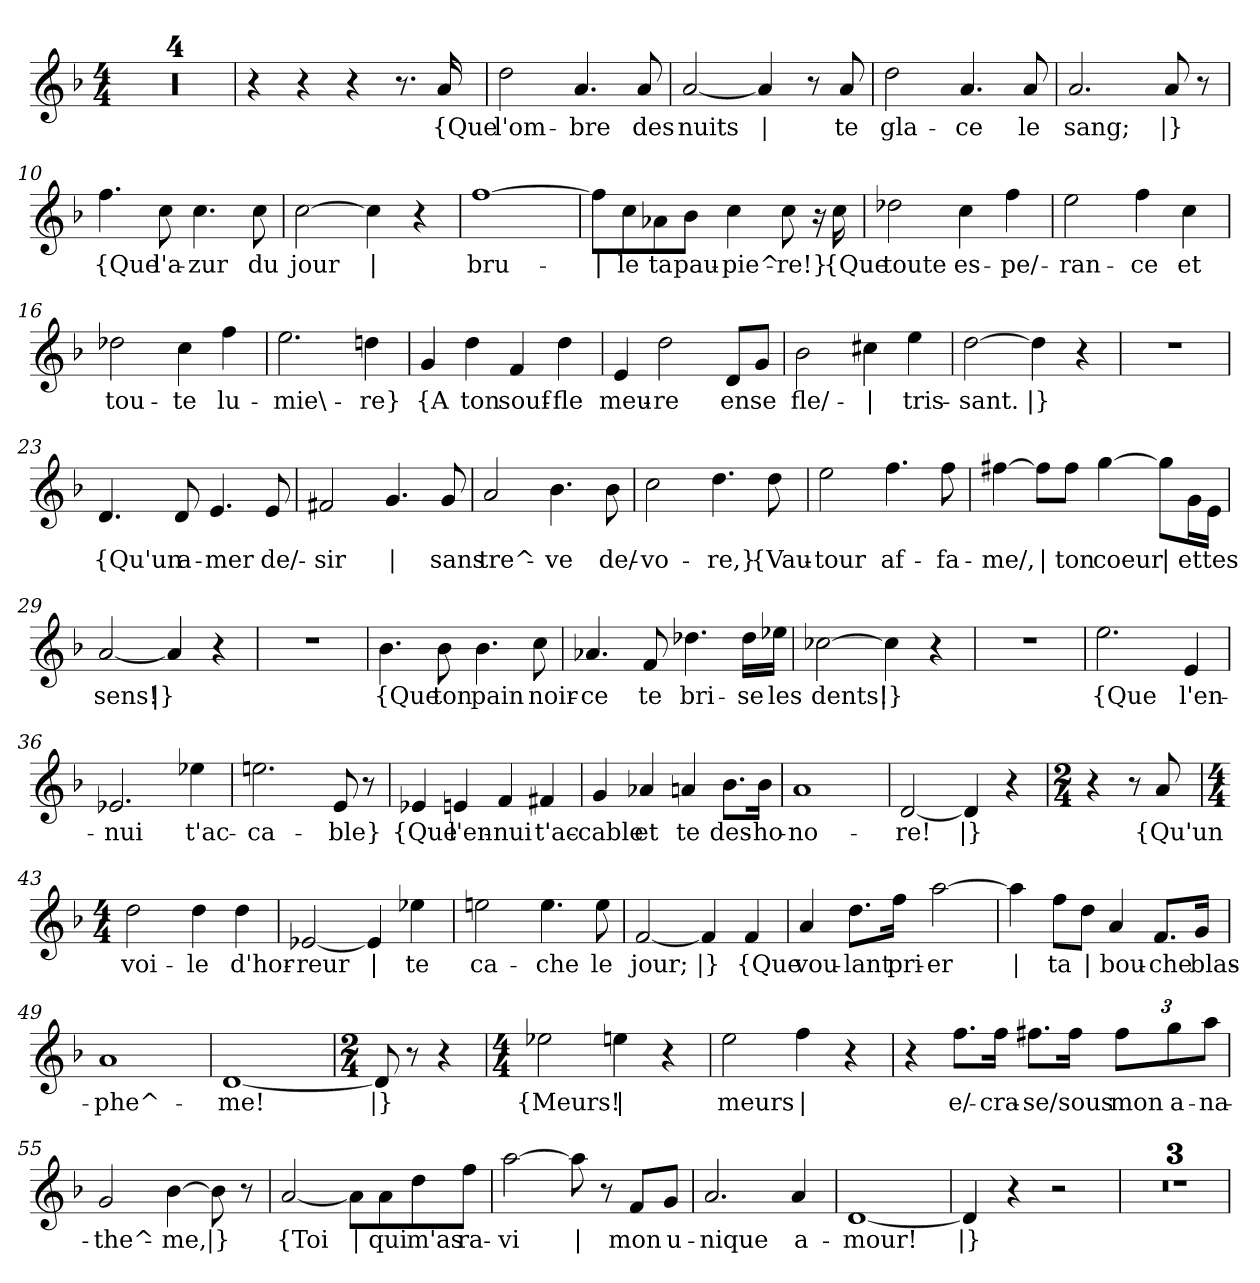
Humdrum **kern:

**kern	**text
*part1	*part1
*staff1	*staff1
*clefG2	*
*k[b-]	*
*M4/4	*
=1	=1
1r	.
=2	=2
1r	.
=3	=3
1r	.
=4	=4
1r	.
=5	=5
4r	.
4r	.
4r	.
8.r	.
!	!LO:LY:b
16a/	{Que
=6	=6
!	!LO:LY:b
2dd\	l'om-
!	!LO:LY:b
4.a/	-bre
!	!LO:LY:b
8a/	des
=7	=7
!	!LO:LY:b
[2a/	nuits
!	!LO:LY:b
4a/]	|
8r	.
!	!LO:LY:b
8a/	te
=8	=8
!	!LO:LY:b
2dd\	gla-
!	!LO:LY:b
4.a/	-ce
!	!LO:LY:b
8a/	le
=9	=9
!	!LO:LY:b
2.a/	sang;
!	!LO:LY:b
8a/	|}
8r	.
!!LO:LB:g=z
=10	=10
!	!LO:LY:b
4.ff\	{Que
!	!LO:LY:b
8cc\	l'a-
!	!LO:LY:b
4.cc\	-zur
!	!LO:LY:b
8cc\	du
=11	=11
!	!LO:LY:b
[2cc\	jour
!	!LO:LY:b
4cc\]	|
4r	.
=12	=12
!	!LO:LY:b
[1ff	bru-
=13	=13
!	!LO:LY:b
8ff\L]	|
!	!LO:LY:b
8cc\	-le
!	!LO:LY:b
8a-X\	ta
!	!LO:LY:b
8b-\J	pau-
!	!LO:LY:b
4cc\	-pie^-
!	!LO:LY:b
8cc\	-re!}
16r	.
!	!LO:LY:b
16cc\	{Que
=14	=14
!	!LO:LY:b
2dd-X\	toute
!	!LO:LY:b
4cc\	es-
!	!LO:LY:b
4ff\	-pe/-
=15	=15
!	!LO:LY:b
2ee\	-ran-
!	!LO:LY:b
4ff\	-ce
!	!LO:LY:b
4cc\	et
!!LO:LB:g=z
=16	=16
!	!LO:LY:b
2dd-X\	tou-
!	!LO:LY:b
4cc\	-te
!	!LO:LY:b
4ff\	lu-
=17	=17
!	!LO:LY:b
2.ee\	-mie\-
!	!LO:LY:b
4ddn\	-re}
=18	=18
!	!LO:LY:b
4g/	{A
!	!LO:LY:b
4dd\	ton
!	!LO:LY:b
4f/	souf-
!	!LO:LY:b
4dd\	-fle
=19	=19
!	!LO:LY:b
4e/	meu-
!	!LO:LY:b
2dd\	-re
!	!LO:LY:b
8d/L	en
!	!LO:LY:b
8g/J	se
=20	=20
!	!LO:LY:b
2b-\	fle/-
!	!LO:LY:b
4cc#X\	|
!	!LO:LY:b
4ee\	-tris-
=21	=21
!	!LO:LY:b
[2dd\	-sant.
!	!LO:LY:b
4dd\]	|}
4r	.
=22	=22
1r	.
!!LO:LB:g=z
=23	=23
!	!LO:LY:b
4.d/	{Qu'un
!	!LO:LY:b
8d/	a-
!	!LO:LY:b
4.e/	-mer
!	!LO:LY:b
8e/	de/-
=24	=24
!	!LO:LY:b
2f#X/	-sir
!	!LO:LY:b
4.g/	|
!	!LO:LY:b
8g/	sans
=25	=25
!	!LO:LY:b
2a/	tre^-
!	!LO:LY:b
4.b-\	-ve
!	!LO:LY:b
8b-\	de/-
=26	=26
!	!LO:LY:b
2cc\	-vo-
!	!LO:LY:b
4.dd\	-re,}
!	!LO:LY:b
8dd\	{Vau-
=27	=27
!	!LO:LY:b
2ee\	-tour
!	!LO:LY:b
4.ff\	af-
!	!LO:LY:b
8ff\	-fa-
=28	=28
!	!LO:LY:b
[4ff#X\	-me/,
!	!LO:LY:b
8ff#\L]	|
!	!LO:LY:b
8ff#\J	ton
!	!LO:LY:b
[4gg\	coeur
!	!LO:LY:b
8gg\L]	|
!	!LO:LY:b
16g\L	et
!	!LO:LY:b
16e\JJ	tes
!!LO:LB:g=z
=29	=29
!	!LO:LY:b
[2a/	sens!
!	!LO:LY:b
4a/]	|}
4r	.
=30	=30
1r	.
=31	=31
!	!LO:LY:b
4.b-\	{Que
!	!LO:LY:b
8b-\	ton
!	!LO:LY:b
4.b-\	pain
!	!LO:LY:b
8cc\	noir-
=32	=32
!	!LO:LY:b
4.a-X/	-ce
!	!LO:LY:b
8f/	te
!	!LO:LY:b
4.dd-X\	bri-
!	!LO:LY:b
16dd-\LL	-se
!	!LO:LY:b
16ee-X\JJ	les
=33	=33
!	!LO:LY:b
[2cc-X\	dents!
!	!LO:LY:b
4cc-\]	|}
4r	.
=34	=34
1r	.
=35	=35
!	!LO:LY:b
2.ee\	{Que
!	!LO:LY:b
4e/	l'en-
=36	=36
!	!LO:LY:b
2.e-X/	-nui
!	!LO:LY:b
4ee-X\	t'ac-
!!LO:LB:g=z
=37	=37
!	!LO:LY:b
2.een\	-ca-
!	!LO:LY:b
8e/	-ble}
8r	.
=38	=38
!	!LO:LY:b
4e-X/	{Que
!	!LO:LY:b
4en/	l'en-
!	!LO:LY:b
4f/	-nui
!	!LO:LY:b
4f#X/	t'ac-
=39	=39
!	!LO:LY:b
4g/	-cable
!	!LO:LY:b
4a-X/	et
!	!LO:LY:b
4an/	te
!	!LO:LY:b
8.b-\L	des-
!	!LO:LY:b
16b-\Jk	-ho-
=40	=40
!	!LO:LY:b
1a	-no-
=41	=41
!	!LO:LY:b
[2d/	-re!
!	!LO:LY:b
4d/]	|}
4r	.
=42	=42
*M2/4	*
4r	.
8r	.
!	!LO:LY:b
8a/	{Qu'un
!!LO:LB:g=z
=43	=43
*M4/4	*
!	!LO:LY:b
2dd\	voi-
!	!LO:LY:b
4dd\	-le
!	!LO:LY:b
4dd\	d'hor-
=44	=44
!	!LO:LY:b
[2e-X/	-reur
!	!LO:LY:b
4e-/]	|
!	!LO:LY:b
4ee-X\	te
=45	=45
!	!LO:LY:b
2een\	ca-
!	!LO:LY:b
4.ee\	-che
!	!LO:LY:b
8ee\	le
=46	=46
!	!LO:LY:b
[2f/	jour;
!	!LO:LY:b
4f/]	|}
!	!LO:LY:b
4f/	{Que
=47	=47
!	!LO:LY:b
4a/	vou-
!	!LO:LY:b
8.dd\L	-lant
!	!LO:LY:b
16ff\Jk	pri-
!	!LO:LY:b
[2aa\	-er
=48	=48
!	!LO:LY:b
4aa\]	|
!	!LO:LY:b
8ff\L	ta
!	!LO:LY:b
8dd\J	|
!	!LO:LY:b
4a/	bou-
!	!LO:LY:b
8.f/L	-che
!	!LO:LY:b
16g/Jk	blas-
!!LO:LB:g=z
=49	=49
!	!LO:LY:b
1a	-phe^-
=50	=50
!	!LO:LY:b
[1d	-me!
=51	=51
*M2/4	*
!	!LO:LY:b
8d/]	|}
8r	.
4r	.
=52	=52
*M4/4	*
!	!LO:LY:b
2ee-X\	{Meurs!
!	!LO:LY:b
4een\	|
4r	.
=53	=53
!	!LO:LY:b
2ee\	meurs
!	!LO:LY:b
4ff\	|
4r	.
=54	=54
4r	.
!	!LO:LY:b
8.ff\L	e/-
!	!LO:LY:b
16ff\Jk	-cra-
!	!LO:LY:b
8.ff#X\L	-se/
!	!LO:LY:b
16ff#\Jk	sous
*Xbrackettup	*
!	!LO:LY:b
12ff#\L	mon
!	!LO:LY:b
12gg\	a-
!	!LO:LY:b
12aa\J	-na-
=55	=55
!	!LO:LY:b
2g/	-the^-
!	!LO:LY:b
[4b-\	-me,
!	!LO:LY:b
8b-\]	|}
8r	.
!!LO:LB:g=z
=56	=56
!	!LO:LY:b
[2a/	{Toi
!	!LO:LY:b
8a\L]	|
!	!LO:LY:b
8a\	qui
!	!LO:LY:b
8dd\	m'as
!	!LO:LY:b
8ff\J	ra-
=57	=57
!	!LO:LY:b
[2aa\	-vi
!	!LO:LY:b
8aa\]	|
8r	.
!	!LO:LY:b
8f/L	mon
!	!LO:LY:b
8g/J	u-
=58	=58
!	!LO:LY:b
2.a/	-nique
!	!LO:LY:b
4a/	a-
=59	=59
!	!LO:LY:b
[1d	-mour!
=60	=60
!	!LO:LY:b
4d/]	|}
4r	.
2r	.
=61	=61
1r	.
=62	=62
1r	.
=63	=63
1r	.
=	=
*-	*-
